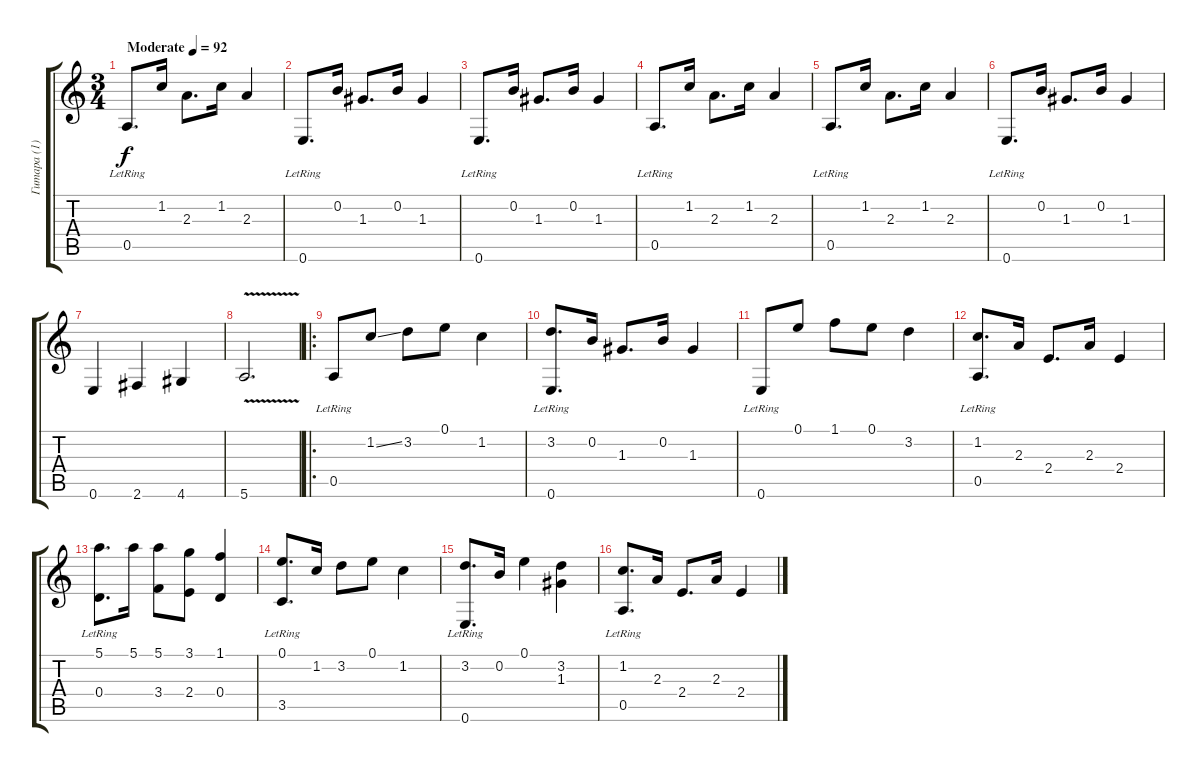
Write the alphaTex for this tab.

\track ("Гитара (1)" "Гитара (1)") {instrument acousticguitarsteel}
\staff {score tabs}
\tuning (E4 B3 G3 D3 A2 E2) {hide}
\ts (3 4)
\tempo (92 "Moderate")
\clef g2
\ks c
0.5{lr}.8{d dy f instrument acousticguitarsteel} 1.2.16 2.3.8{d} 1.2.16 2.3.4 |
0.6{lr}.8{d} 0.2.16 1.3.8{d} 0.2.16 1.3.4 |
0.6{lr}.8{d} 0.2.16 1.3.8{d} 0.2.16 1.3.4 |
0.5{lr}.8{d} 1.2.16 2.3.8{d} 1.2.16 2.3.4 |
0.5{lr}.8{d} 1.2.16 2.3.8{d} 1.2.16 2.3.4 |
0.6{lr}.8{d} 0.2.16 1.3.8{d} 0.2.16 1.3.4 |
0.6.4 2.6.4 4.6.4 |
5.6{v}.2{d} |
\ro
0.5{lr}.8 1.2{ss}.8 3.2.8 0.1.8 1.2.4 |
(3.2{lr} 0.6{lr}).8{d} 0.2.16 1.3.8{d} 0.2.16 1.3.4 |
0.6{lr}.8 0.1.8 1.1.8 0.1.8 3.2.4 |
(1.2{lr} 0.5{lr}).8{d} 2.3.16 2.4.8{d} 2.3.16 2.4.4 |
(5.1{lr} 0.4{lr}).8{d} 5.1.16 (5.1 3.4).8 (3.1 2.4).8 (1.1 0.4).4 |
(0.1{lr} 3.5{lr}).8{d} 1.2.16 3.2.8 0.1.8 1.2.4 |
(3.2{lr} 0.6{lr}).8{d} 0.2.16 0.1.4 (3.2 1.3).4 |
(1.2{lr} 0.5{lr}).8{d} 2.3.16 2.4.8{d} 2.3.16 2.4.4
